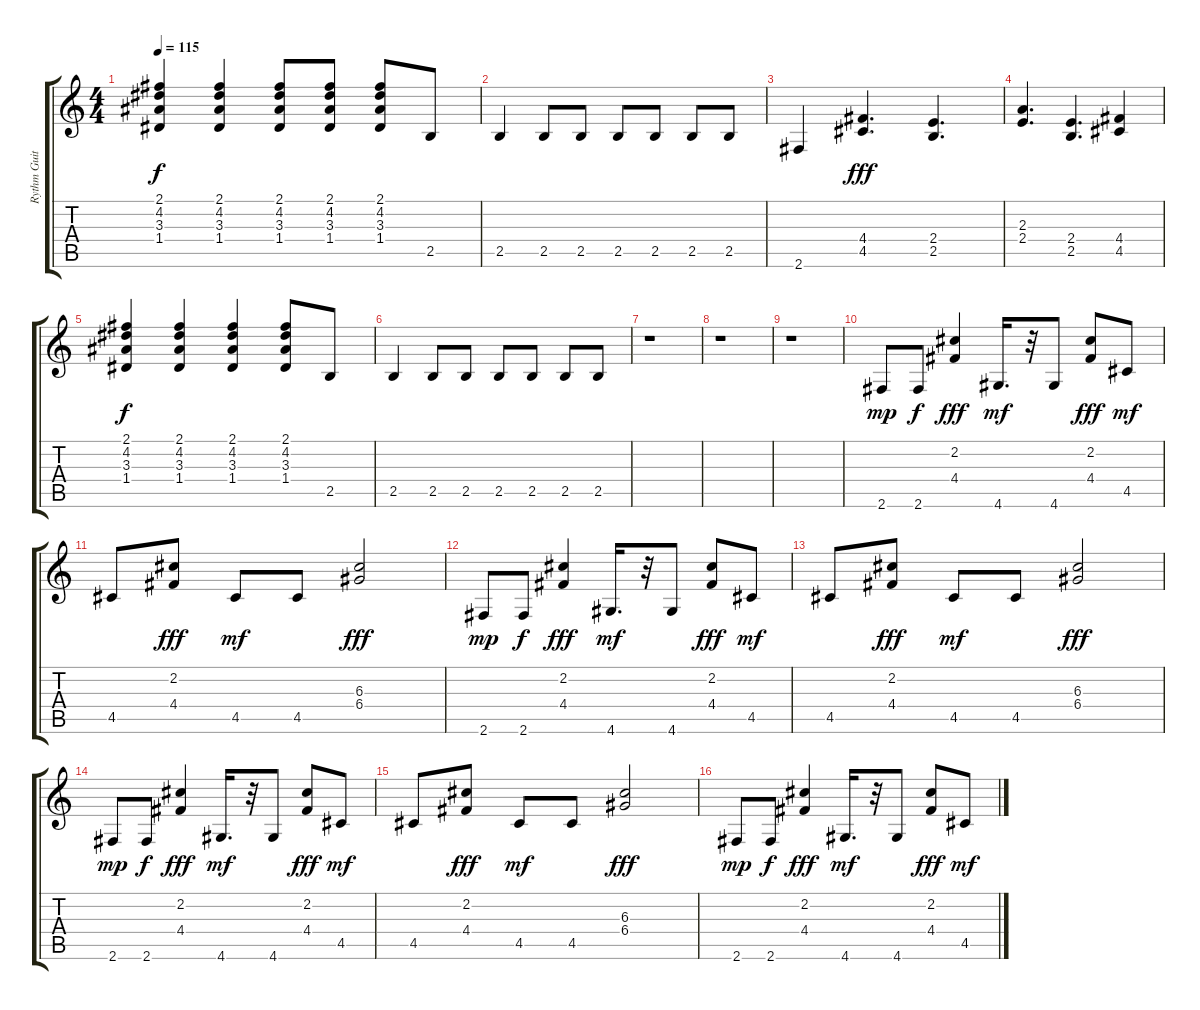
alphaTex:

\track ("Rythm Guitar" "Rythm Guit") {instrument electricguitarjazz}
\staff {score tabs}
\tuning (E4 B3 G3 D3 A2 E2) {hide}
\ts (4 4)
\tempo 115
\clef g2
\ks c
(2.1 4.2 3.3 1.4).4{dy f} (2.1 4.2 3.3 1.4).4 (2.1 4.2 3.3 1.4).8 (2.1 4.2 3.3 1.4).8 (2.1 4.2 3.3 1.4).8 2.5.8 |
2.5.4 2.5.8 2.5.8 2.5.8 2.5.8 2.5.8 2.5.8 |
2.6.4 (4.4 4.5).4{d dy fff} (2.4 2.5).4{d} |
(2.3 2.4).4{d} (2.4 2.5).4{d} (4.4 4.5).4 |
(2.1 4.2 3.3 1.4).4{dy f} (2.1 4.2 3.3 1.4).4 (2.1 4.2 3.3 1.4).4 (2.1 4.2 3.3 1.4).8 2.5.8 |
2.5.4 2.5.8 2.5.8 2.5.8 2.5.8 2.5.8 2.5.8 |
r.1 |
r.1 |
r.1 |
2.6.8{dy mp} 2.6.8{dy f} (2.2 4.4).4{dy fff} 4.6.16{d dy mf} r.32 4.6.8 (2.2 4.4).8{dy fff} 4.5.8{dy mf} |
4.5.8 (2.2 4.4).8{dy fff} 4.5.8{dy mf} 4.5.8 (6.3 6.4).2{dy fff} |
2.6.8{dy mp} 2.6.8{dy f} (2.2 4.4).4{dy fff} 4.6.16{d dy mf} r.32 4.6.8 (2.2 4.4).8{dy fff} 4.5.8{dy mf} |
4.5.8 (2.2 4.4).8{dy fff} 4.5.8{dy mf} 4.5.8 (6.3 6.4).2{dy fff} |
2.6.8{dy mp} 2.6.8{dy f} (2.2 4.4).4{dy fff} 4.6.16{d dy mf} r.32 4.6.8 (2.2 4.4).8{dy fff} 4.5.8{dy mf} |
4.5.8 (2.2 4.4).8{dy fff} 4.5.8{dy mf} 4.5.8 (6.3 6.4).2{dy fff} |
2.6.8{dy mp} 2.6.8{dy f} (2.2 4.4).4{dy fff} 4.6.16{d dy mf} r.32 4.6.8 (2.2 4.4).8{dy fff} 4.5.8{dy mf}
